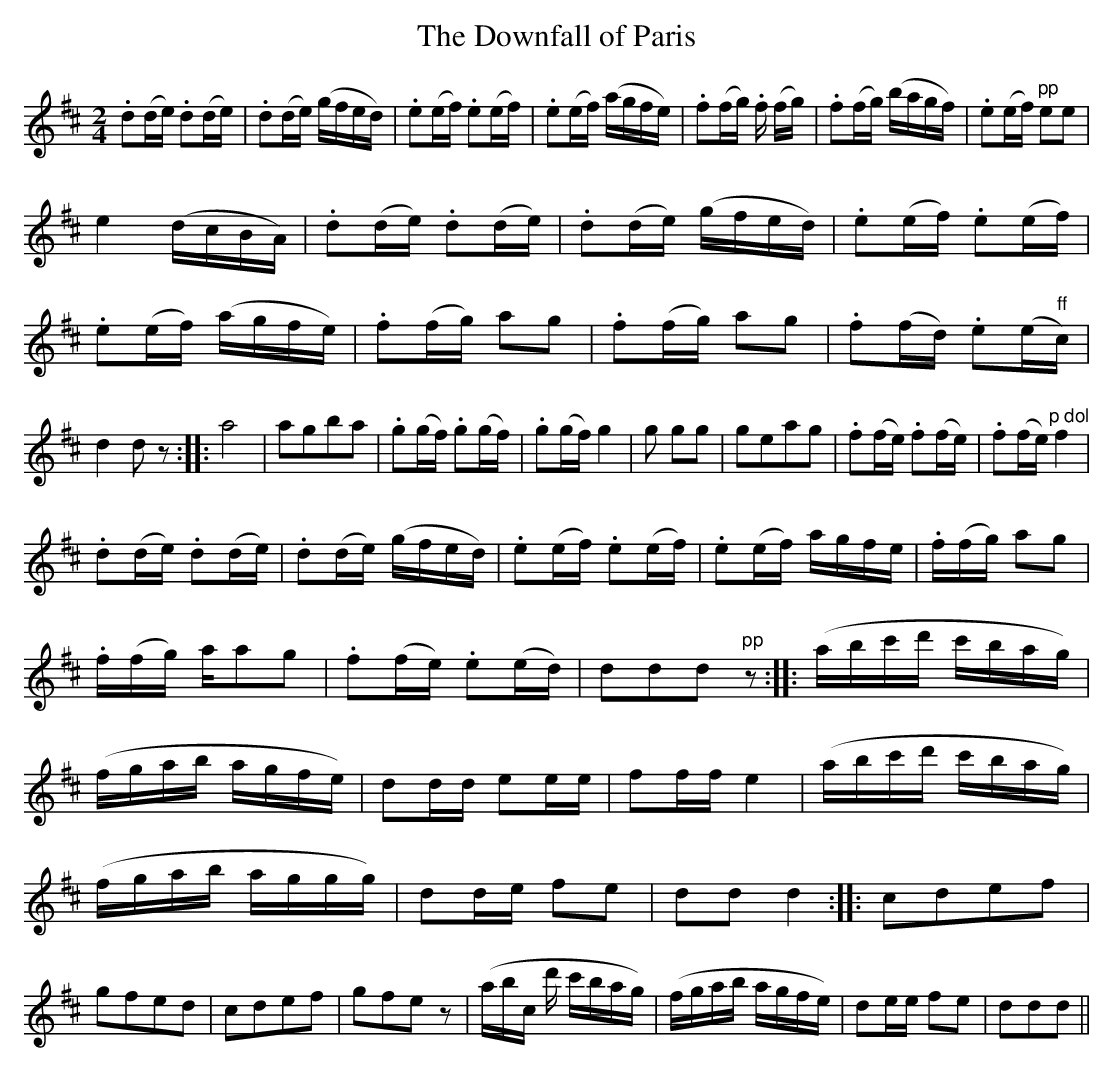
X:1
T:The Downfall of Paris
M:2/4
L:1/16
K:D Major
.d2(de) .d2(de)|.d2(de) (gfed)|.e2(ef) .e2(ef)|.e2(ef) (agfe)|.f2(fg) .f
2(fg)|.f2(fg) (bagf)|.e2(ef)"pp" e2e2|!
e4(dcBA)|.d2(de) .d2(de)|.d2(de) (gfed)|.e2(ef) .e2(ef)|.e2(ef) (agfe)|.
f2(fg) a2g2|.f2(fg) a2g2|.f2(fd) .e2(e"ff"c)|
d4d2z2:||:a8|a2g2b2a2|.g2(gf) .g2(gf)|.g2(gf)g4|g2 g2g2|g2e2a2g2|.f2(fe)
.f2(fe)|.f2(fe)"p dol"f4|!
.d2(de) .d2(de)|.d2(de) (gfed)|.e2(ef) .e2(ef)|.e2(ef) agfe|.f(fg) a2g2|
.f(fg) aa2g2|.f2(fe) .e2(ed)|d2d2d2"pp"z2:|
|:(abc'd' c'bag)|(fgab agfe)|d2dd e2ee|f2ff e4|(abc'd' c'bag)|!
(fgab aggg)|d2de f2e2|d2d2d4:||:c2d2e2f2|g2f2e2d2|c2d2e2f2|g2f2e2z2|(abc
'd' c'bag)|"
(fgab agfe)|d2ee f2e2|d2d2d2||
